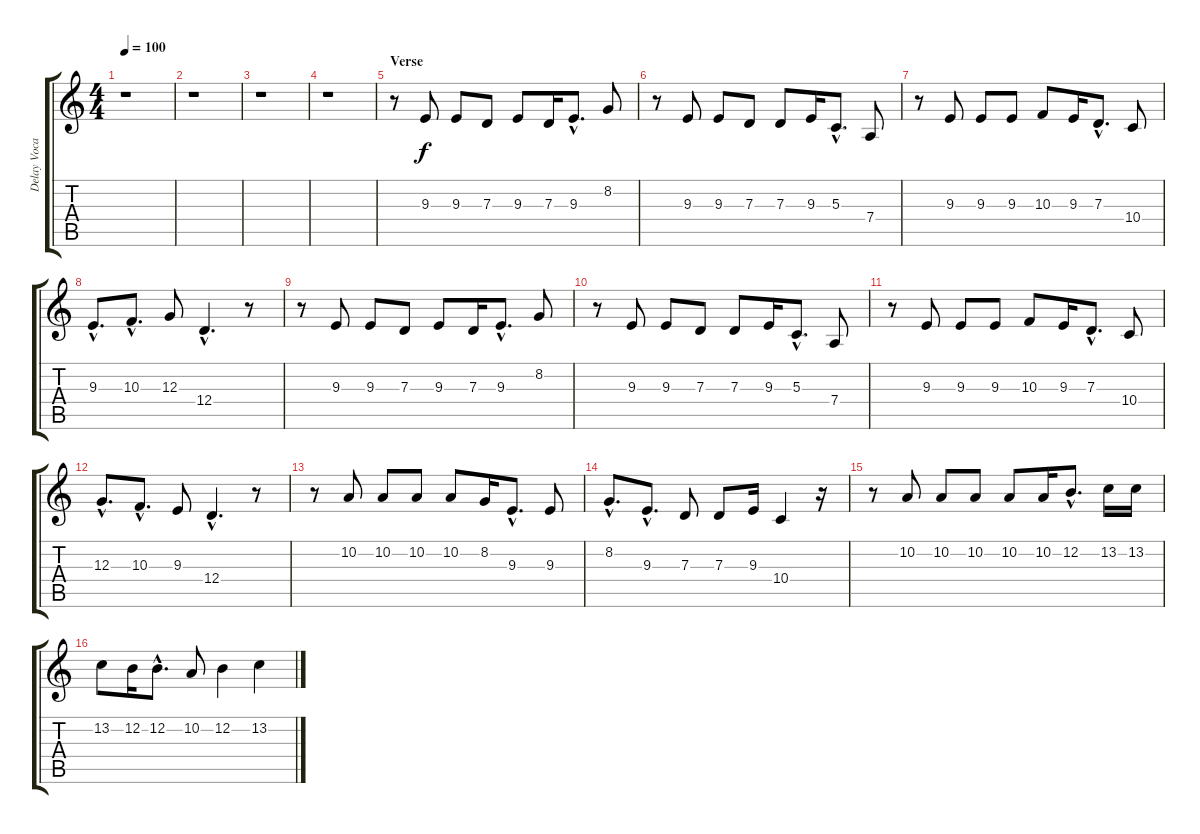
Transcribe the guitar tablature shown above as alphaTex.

\track ("Delay Vocals" "Delay Voca") {instrument pad8sweep}
\staff {score tabs}
\tuning (E4 B3 G3 D3 A2 E2) {hide}
\ts (4 4)
\tempo 100
\clef g2
\ks c
r.1{dy f} |
r.1 |
r.1 |
r.1 |
\section ("" "Verse")
r.8 9.3.8 9.3.8 7.3.8 9.3.8 7.3.16 9.3{hac}.8{d} 8.2.8 |
r.8 9.3.8 9.3.8 7.3.8 7.3.8 9.3.16 5.3{hac}.8{d} 7.4.8 |
r.8 9.3.8 9.3.8 9.3.8 10.3.8 9.3.16 7.3{hac}.8{d} 10.4.8 |
9.3{hac}.8{d} 10.3{hac}.8{d} 12.3.8 12.4{hac}.4{d} r.8 |
r.8 9.3.8 9.3.8 7.3.8 9.3.8 7.3.16 9.3{hac}.8{d} 8.2.8 |
r.8 9.3.8 9.3.8 7.3.8 7.3.8 9.3.16 5.3{hac}.8{d} 7.4.8 |
r.8 9.3.8 9.3.8 9.3.8 10.3.8 9.3.16 7.3{hac}.8{d} 10.4.8 |
12.3{hac}.8{d} 10.3{hac}.8{d} 9.3.8 12.4{hac}.4{d} r.8 |
\section ("" "")
r.8 10.2.8 10.2.8 10.2.8 10.2.8 8.2.16 9.3{hac}.8{d} 9.3.8 |
8.2{hac}.8{d} 9.3{hac}.8{d} 7.3.8 7.3.8 9.3.16 10.4.4 r.16 |
r.8 10.2.8 10.2.8 10.2.8 10.2.8 10.2.16 12.2{hac}.8{d} 13.2.16 13.2.16 |
13.2.8 12.2.16 12.2{hac}.8{d} 10.2.8 12.2.4 13.2.4
